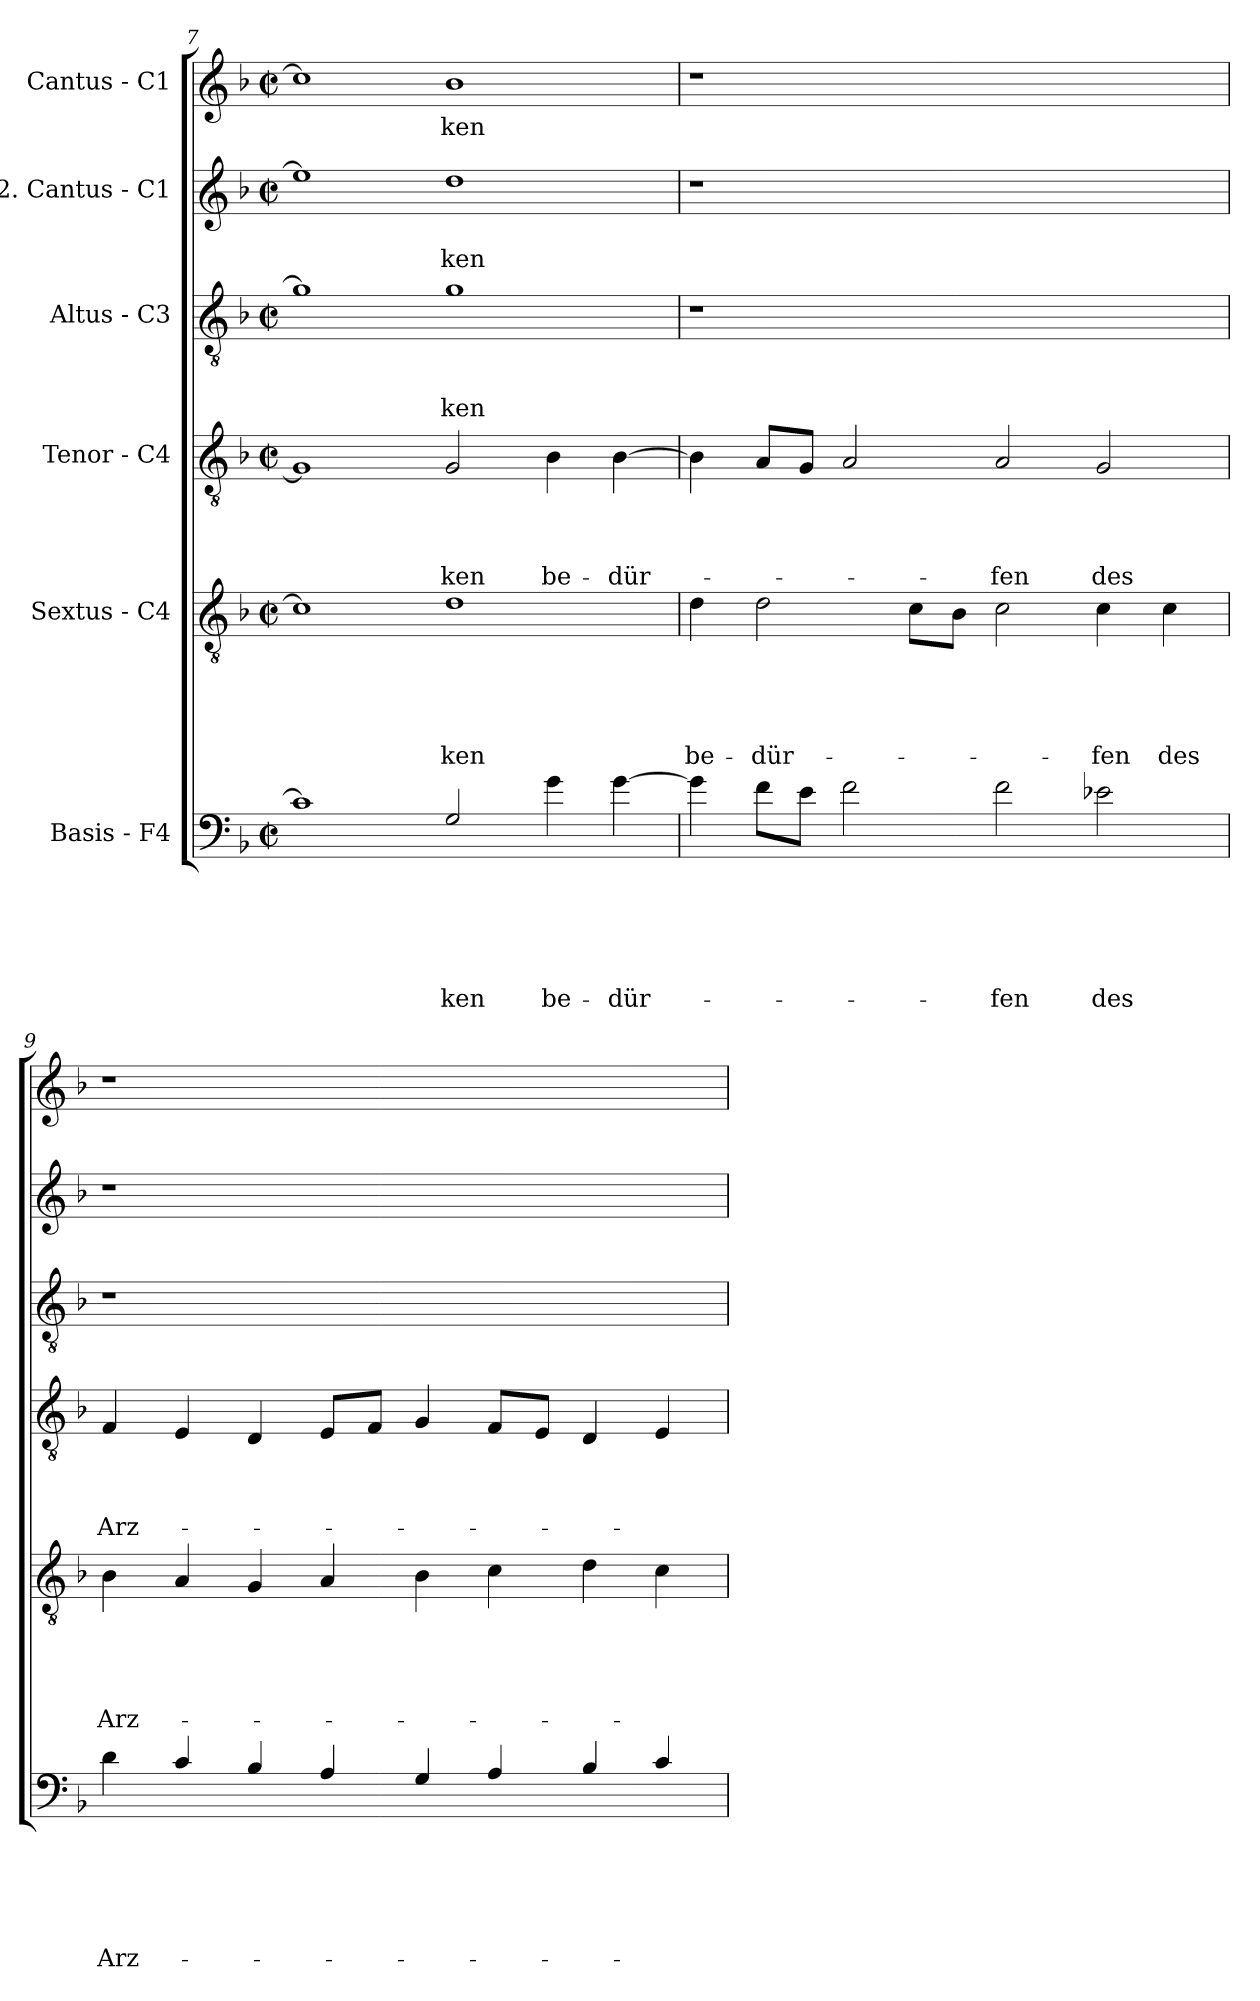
**kern	**text	**text	**text	**text	**text	**text	**kern	**text	**text	**text	**text	**text	**kern	**text	**text	**text	**text	**kern	**text	**text	**text	**kern	**text	**text	**kern	**text
*part6	*part6	*part6	*part6	*part6	*part6	*part6	*part5	*part5	*part5	*part5	*part5	*part5	*part4	*part4	*part4	*part4	*part4	*part3	*part3	*part3	*part3	*part2	*part2	*part2	*part1	*part1
*staff6	*staff6	*staff6	*staff6	*staff6	*staff6	*staff6	*staff5	*staff5	*staff5	*staff5	*staff5	*staff5	*staff4	*staff4	*staff4	*staff4	*staff4	*staff3	*staff3	*staff3	*staff3	*staff2	*staff2	*staff2	*staff1	*staff1
*I"Basis - F4	*	*	*	*	*	*	*I"Sextus - C4	*	*	*	*	*	*I"Tenor - C4	*	*	*	*	*I"Altus - C3	*	*	*	*I"2. Cantus - C1	*	*	*I"Cantus - C1	*
*clefF4	*	*	*	*	*	*	*clefGv2	*	*	*	*	*	*clefGv2	*	*	*	*	*clefGv2	*	*	*	*clefG2	*	*	*clefG2	*
*ITrd8c14	*	*	*	*	*	*	*	*	*	*	*	*	*	*	*	*	*	*	*	*	*	*	*	*	*	*
*k[b-]	*	*	*	*	*	*	*k[b-]	*	*	*	*	*	*k[b-]	*	*	*	*	*k[b-]	*	*	*	*k[b-]	*	*	*k[b-]	*
*F:	*	*	*	*	*	*	*F:	*	*	*	*	*	*F:	*	*	*	*	*F:	*	*	*	*F:	*	*	*F:	*
*M2/2	*	*	*	*	*	*	*M2/2	*	*	*	*	*	*M2/2	*	*	*	*	*M2/2	*	*	*	*M2/2	*	*	*M2/2	*
*met(c|)	*	*	*	*	*	*	*met(c|)	*	*	*	*	*	*met(c|)	*	*	*	*	*met(c|)	*	*	*	*met(c|)	*	*	*met(c|)	*
=7	=7	=7	=7	=7	=7	=7	=7	=7	=7	=7	=7	=7	=7	=7	=7	=7	=7	=7	=7	=7	=7	=7	=7	=7	=7	=7
1C]	.	.	.	.	.	.	1c]	.	.	.	.	.	1G]	.	.	.	.	1g]	.	.	.	1ee-]	.	.	1cc]	.
!	!	!	!	!	!	!LO:LY:b	!	!	!	!	!	!LO:LY:b	!	!	!	!	!LO:LY:b	!	!	!	!LO:LY:b	!	!	!LO:LY:b	!	!LO:LY:b
2GG/	.	.	.	.	.	-ken	1d	.	.	.	.	-ken	2G/	.	.	.	-ken	1g	.	.	-ken	1dd	.	-ken	1b-	-ken
!	!	!	!	!	!	!LO:LY:b	!	!	!	!	!	!	!	!	!	!	!LO:LY:b	!	!	!	!	!	!	!	!	!
4G\	.	.	.	.	.	be-	.	.	.	.	.	.	4B-\	.	.	.	be-	.	.	.	.	.	.	.	.	.
!	!	!	!	!	!	!LO:LY:b	!	!	!	!	!	!	!	!	!	!	!LO:LY:b	!	!	!	!	!	!	!	!	!
[4G\	.	.	.	.	.	-dür-	.	.	.	.	.	.	[4B-\	.	.	.	-dür-	.	.	.	.	.	.	.	.	.
=8	=8	=8	=8	=8	=8	=8	=8	=8	=8	=8	=8	=8	=8	=8	=8	=8	=8	=8	=8	=8	=8	=8	=8	=8	=8	=8
!	!	!	!	!	!	!	!	!	!	!	!	!LO:LY:b	!	!	!	!	!	!	!	!	!	!	!	!	!	!
4G\]	.	.	.	.	.	.	4d\	.	.	.	.	be-	4B-\]	.	.	.	.	1r	.	.	.	1r	.	.	1r	.
!	!	!	!	!	!	!	!	!	!	!	!	!LO:LY:b	!	!	!	!	!	!	!	!	!	!	!	!	!	!
8F\L	.	.	.	.	.	.	2d\	.	.	.	.	-dür-	8A/L	.	.	.	.	.	.	.	.	.	.	.	.	.
8E\J	.	.	.	.	.	.	.	.	.	.	.	.	8G/J	.	.	.	.	.	.	.	.	.	.	.	.	.
2F\	.	.	.	.	.	.	.	.	.	.	.	.	2A/	.	.	.	.	.	.	.	.	.	.	.	.	.
.	.	.	.	.	.	.	8c\L	.	.	.	.	.	.	.	.	.	.	.	.	.	.	.	.	.	.	.
.	.	.	.	.	.	.	8B-\J	.	.	.	.	.	.	.	.	.	.	.	.	.	.	.	.	.	.	.
!	!	!	!	!	!	!LO:LY:b	!	!	!	!	!	!	!	!	!	!	!LO:LY:b	!	!	!	!	!	!	!	!	!
2F\	.	.	.	.	.	-fen	2c\	.	.	.	.	.	2A/	.	.	.	-fen	1ryy	.	.	.	1ryy	.	.	1ryy	.
!	!	!	!	!	!	!LO:LY:b	!	!	!	!	!	!LO:LY:b	!	!	!	!	!LO:LY:b	!	!	!	!	!	!	!	!	!
2E-X\	.	.	.	.	.	des	4c\	.	.	.	.	-fen	2G/	.	.	.	des	.	.	.	.	.	.	.	.	.
!	!	!	!	!	!	!	!	!	!	!	!	!LO:LY:b	!	!	!	!	!	!	!	!	!	!	!	!	!	!
.	.	.	.	.	.	.	4c\	.	.	.	.	des	.	.	.	.	.	.	.	.	.	.	.	.	.	.
=9	=9	=9	=9	=9	=9	=9	=9	=9	=9	=9	=9	=9	=9	=9	=9	=9	=9	=9	=9	=9	=9	=9	=9	=9	=9	=9
!	!	!	!	!	!	!LO:LY:b	!	!	!	!	!	!LO:LY:b	!	!	!	!	!LO:LY:b	!	!	!	!	!	!	!	!	!
4D\	.	.	.	.	.	Arz-	4B-\	.	.	.	.	Arz-	4F/	.	.	.	Arz-	1r	.	.	.	1r	.	.	1r	.
4C/	.	.	.	.	.	.	4A/	.	.	.	.	.	4E/	.	.	.	.	.	.	.	.	.	.	.	.	.
4BB-/	.	.	.	.	.	.	4G/	.	.	.	.	.	4D/	.	.	.	.	.	.	.	.	.	.	.	.	.
4AA/	.	.	.	.	.	.	4A/	.	.	.	.	.	8E/L	.	.	.	.	.	.	.	.	.	.	.	.	.
.	.	.	.	.	.	.	.	.	.	.	.	.	8F/J	.	.	.	.	.	.	.	.	.	.	.	.	.
4GG/	.	.	.	.	.	.	4B-\	.	.	.	.	.	4G/	.	.	.	.	1ryy	.	.	.	1ryy	.	.	1ryy	.
4AA/	.	.	.	.	.	.	4c\	.	.	.	.	.	8F/L	.	.	.	.	.	.	.	.	.	.	.	.	.
.	.	.	.	.	.	.	.	.	.	.	.	.	8E/J	.	.	.	.	.	.	.	.	.	.	.	.	.
4BB-/	.	.	.	.	.	.	4d\	.	.	.	.	.	4D/	.	.	.	.	.	.	.	.	.	.	.	.	.
4C/	.	.	.	.	.	.	4c\	.	.	.	.	.	4E/	.	.	.	.	.	.	.	.	.	.	.	.	.
=	=	=	=	=	=	=	=	=	=	=	=	=	=	=	=	=	=	=	=	=	=	=	=	=	=	=
*-	*-	*-	*-	*-	*-	*-	*-	*-	*-	*-	*-	*-	*-	*-	*-	*-	*-	*-	*-	*-	*-	*-	*-	*-	*-	*-
